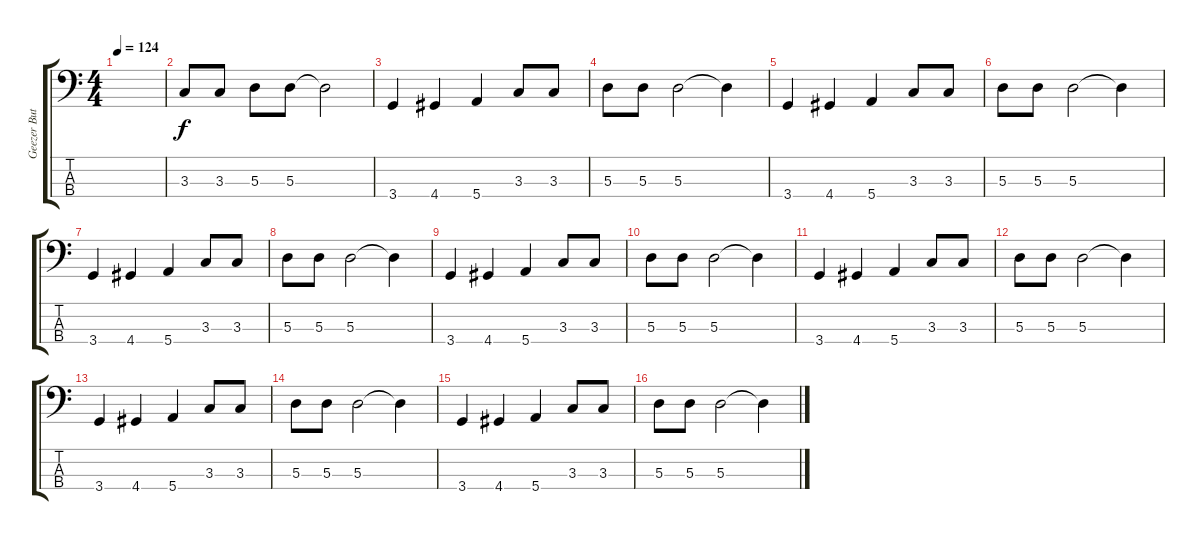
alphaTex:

\track ("Geezer Butler" "Geezer But") {instrument electricbassfinger}
\staff {score tabs}
\tuning (G2 D2 A1 E1) {hide}
\ts (4 4)
\tempo 124
\clef f4
\ks c
|
3.3.8 3.3.8 5.3.8 5.3.8 5.3{t}.2 |
3.4.4 4.4.4 5.4.4 3.3.8 3.3.8 |
5.3.8 5.3.8 5.3.2 5.3{t}.4 |
3.4.4 4.4.4 5.4.4 3.3.8 3.3.8 |
5.3.8 5.3.8 5.3.2 5.3{t}.4 |
3.4.4 4.4.4 5.4.4 3.3.8 3.3.8 |
5.3.8 5.3.8 5.3.2 5.3{t}.4 |
3.4.4 4.4.4 5.4.4 3.3.8 3.3.8 |
5.3.8 5.3.8 5.3.2 5.3{t}.4 |
3.4.4 4.4.4 5.4.4 3.3.8 3.3.8 |
5.3.8 5.3.8 5.3.2 5.3{t}.4 |
3.4.4 4.4.4 5.4.4 3.3.8 3.3.8 |
5.3.8 5.3.8 5.3.2 5.3{t}.4 |
3.4.4 4.4.4 5.4.4 3.3.8 3.3.8 |
5.3.8 5.3.8 5.3.2 5.3{t}.4
